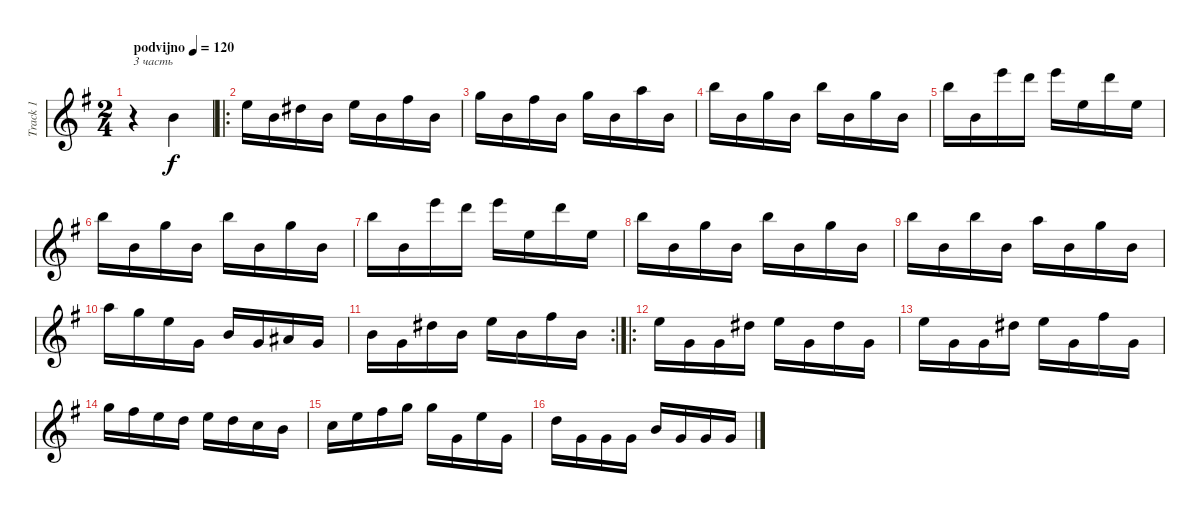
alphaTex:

\track ("Track 1" "Track 1") {instrument distortionguitar}
\staff {score}
\tuning (E4 B3 G3 D3 A2 E2) {hide}
\ts (2 4)
\tempo (120 "podvijno")
\clef g2
\ks eminor
r.4{txt "3 часть" dy f instrument distortionguitar} 4.3.4 |
\ro
5.2.16 0.2.16 4.2.16 0.2.16 5.2.16 0.2.16 7.2.16 0.2.16 |
8.2.16 0.2.16 7.2.16 0.2.16 8.2.16 0.2.16 10.2.16 0.2.16 |
12.2.16 0.2.16 8.2.16 0.2.16 12.2.16 0.2.16 8.2.16 0.2.16 |
12.2.16 0.2.16 12.1.16 10.1.16 12.1.16 0.1.16 10.1.16 0.1.16 |
12.2.16 0.2.16 8.2.16 0.2.16 12.2.16 0.2.16 8.2.16 0.2.16 |
12.2.16 0.2.16 12.1.16 10.1.16 12.1.16 0.1.16 10.1.16 0.1.16 |
12.2.16 0.2.16 8.2.16 0.2.16 12.2.16 0.2.16 8.2.16 0.2.16 |
12.2.16 0.2.16 12.2.16 0.2.16 10.2.16 0.2.16 8.2.16 0.2.16 |
10.2.16 8.2.16 9.3.16 0.3.16 4.3.16 0.3.16 3.3.16 0.3.16 |
\rc 2
4.3.16 0.3.16 4.2.16 0.2.16 5.2.16 0.2.16 7.2.16 0.2.16 |
\ro
9.3.16 0.3.16 0.3.16 8.3.16 9.3.16 0.3.16 8.3.16 0.3.16 |
9.3.16 0.3.16 0.3.16 8.3.16 9.3.16 0.3.16 11.3.16 0.3.16 |
12.3.16 11.3.16 9.3.16 12.4.16 9.3.16 12.4.16 10.4.16 9.4.16 |
10.4.16 9.3.16 11.3.16 12.3.16 12.3.16 0.3.16 9.3.16 0.3.16 |
7.3.16 0.3.16 0.3.16 0.3.16 4.3.16 0.3.16 0.3.16 0.3.16
